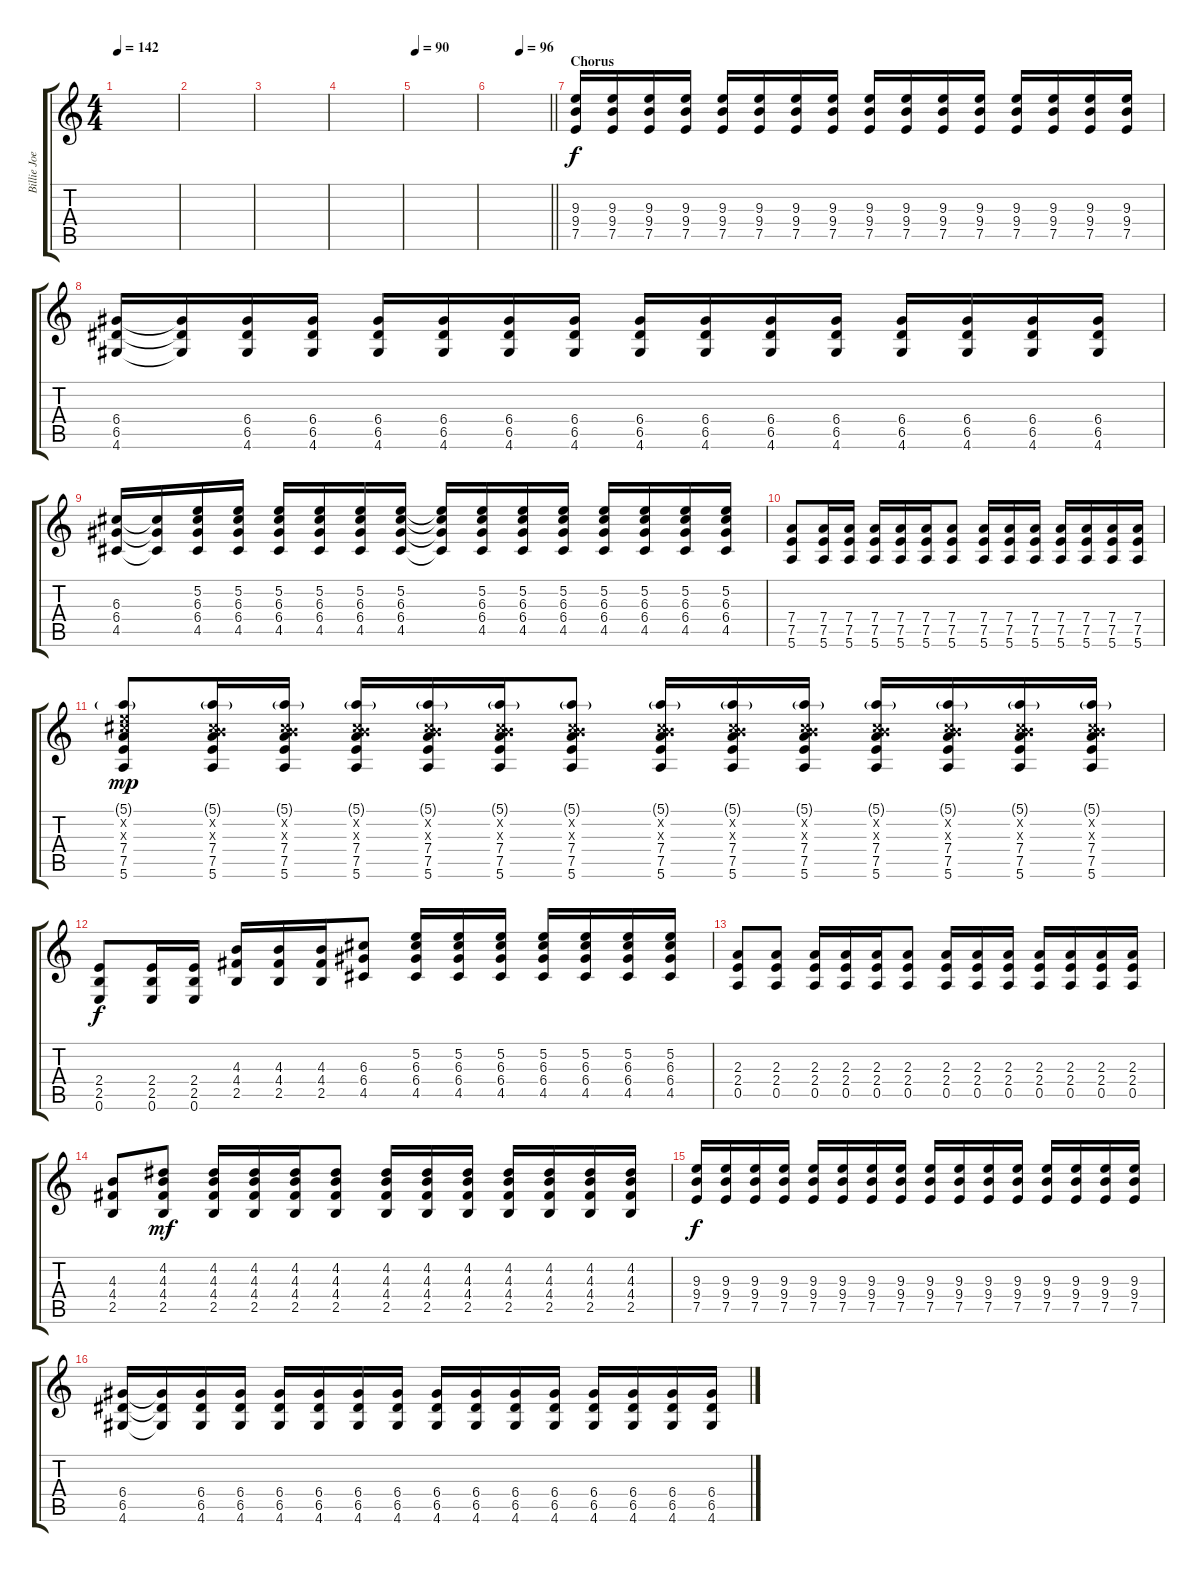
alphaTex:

\track ("Billie Joe Armstrong - Guitar" "Billie Joe") {instrument distortionguitar}
\staff {score tabs}
\tuning (E4 B3 G3 D3 A2 E2) {hide}
\ts (4 4)
\tempo 142
\clef g2
\ks c
|
|
|
|
\tempo 90
|
\tempo (96 0.5)
\barLineRight lightlight
|
\section ("" "Chorus")
(9.3 9.4 7.5).16 (9.3 9.4 7.5).16 (9.3 9.4 7.5).16 (9.3 9.4 7.5).16 (9.3 9.4 7.5).16 (9.3 9.4 7.5).16 (9.3 9.4 7.5).16 (9.3 9.4 7.5).16 (9.3 9.4 7.5).16 (9.3 9.4 7.5).16 (9.3 9.4 7.5).16 (9.3 9.4 7.5).16 (9.3 9.4 7.5).16 (9.3 9.4 7.5).16 (9.3 9.4 7.5).16 (9.3 9.4 7.5).16 |
(6.4 6.5 4.6).16 (6.4{t} 6.5{t} 4.6{t}).16 (6.4 6.5 4.6).16 (6.4 6.5 4.6).16 (6.4 6.5 4.6).16 (6.4 6.5 4.6).16 (6.4 6.5 4.6).16 (6.4 6.5 4.6).16 (6.4 6.5 4.6).16 (6.4 6.5 4.6).16 (6.4 6.5 4.6).16 (6.4 6.5 4.6).16 (6.4 6.5 4.6).16 (6.4 6.5 4.6).16 (6.4 6.5 4.6).16 (6.4 6.5 4.6).16 |
(6.3 6.4 4.5).16 (6.3{t} 6.4{t} 4.5{t}).16 (5.2 6.3 6.4 4.5).16 (5.2 6.3 6.4 4.5).16 (5.2 6.3 6.4 4.5).16 (5.2 6.3 6.4 4.5).16 (5.2 6.3 6.4 4.5).16 (5.2 6.3 6.4 4.5).16 (5.2{t} 6.3{t} 6.4{t} 4.5{t}).16 (5.2 6.3 6.4 4.5).16 (5.2 6.3 6.4 4.5).16 (5.2 6.3 6.4 4.5).16 (5.2 6.3 6.4 4.5).16 (5.2 6.3 6.4 4.5).16 (5.2 6.3 6.4 4.5).16 (5.2 6.3 6.4 4.5).16 |
(7.4 7.5 5.6).8 (7.4 7.5 5.6).16 (7.4 7.5 5.6).16 (7.4 7.5 5.6).16 (7.4 7.5 5.6).16 (7.4 7.5 5.6).16 (7.4 7.5 5.6).8 (7.4 7.5 5.6).16 (7.4 7.5 5.6).16 (7.4 7.5 5.6).16 (7.4 7.5 5.6).16 (7.4 7.5 5.6).16 (7.4 7.5 5.6).16 (7.4 7.5 5.6).16 |
(5.1{g} 5.2{x} 6.3{x} 7.4 7.5 5.6).8{dy mp} (5.1{g} 0.2{x} 6.3{x} 7.4 7.5 5.6).16 (5.1{g} 0.2{x} 6.3{x} 7.4 7.5 5.6).16 (5.1{g} 0.2{x} 6.3{x} 7.4 7.5 5.6).16 (5.1{g} 0.2{x} 6.3{x} 7.4 7.5 5.6).16 (5.1{g} 0.2{x} 6.3{x} 7.4 7.5 5.6).16 (5.1{g} 0.2{x} 6.3{x} 7.4 7.5 5.6).8 (5.1{g} 0.2{x} 6.3{x} 7.4 7.5 5.6).16 (5.1{g} 0.2{x} 6.3{x} 7.4 7.5 5.6).16 (5.1{g} 0.2{x} 6.3{x} 7.4 7.5 5.6).16 (5.1{g} 0.2{x} 6.3{x} 7.4 7.5 5.6).16 (5.1{g} 0.2{x} 6.3{x} 7.4 7.5 5.6).16 (5.1{g} 0.2{x} 6.3{x} 7.4 7.5 5.6).16 (5.1{g} 0.2{x} 6.3{x} 7.4 7.5 5.6).16 |
(2.4 2.5 0.6).8{dy f} (2.4 2.5 0.6).16 (2.4 2.5 0.6).16 (4.3 4.4 2.5).16 (4.3 4.4 2.5).16 (4.3 4.4 2.5).16 (6.3 6.4 4.5).8 (5.2 6.3 6.4 4.5).16 (5.2 6.3 6.4 4.5).16 (5.2 6.3 6.4 4.5).16 (5.2 6.3 6.4 4.5).16 (5.2 6.3 6.4 4.5).16 (5.2 6.3 6.4 4.5).16 (5.2 6.3 6.4 4.5).16 |
(2.3 2.4 0.5).8 (2.3 2.4 0.5).8 (2.3 2.4 0.5).16 (2.3 2.4 0.5).16 (2.3 2.4 0.5).16 (2.3 2.4 0.5).8 (2.3 2.4 0.5).16 (2.3 2.4 0.5).16 (2.3 2.4 0.5).16 (2.3 2.4 0.5).16 (2.3 2.4 0.5).16 (2.3 2.4 0.5).16 (2.3 2.4 0.5).16 |
(4.3 4.4 2.5).8 (4.2 4.3 4.4 2.5).8{dy mf} (4.2 4.3 4.4 2.5).16 (4.2 4.3 4.4 2.5).16 (4.2 4.3 4.4 2.5).16 (4.2 4.3 4.4 2.5).8 (4.2 4.3 4.4 2.5).16 (4.2 4.3 4.4 2.5).16 (4.2 4.3 4.4 2.5).16 (4.2 4.3 4.4 2.5).16 (4.2 4.3 4.4 2.5).16 (4.2 4.3 4.4 2.5).16 (4.2 4.3 4.4 2.5).16 |
(9.3 9.4 7.5).16{dy f} (9.3 9.4 7.5).16 (9.3 9.4 7.5).16 (9.3 9.4 7.5).16 (9.3 9.4 7.5).16 (9.3 9.4 7.5).16 (9.3 9.4 7.5).16 (9.3 9.4 7.5).16 (9.3 9.4 7.5).16 (9.3 9.4 7.5).16 (9.3 9.4 7.5).16 (9.3 9.4 7.5).16 (9.3 9.4 7.5).16 (9.3 9.4 7.5).16 (9.3 9.4 7.5).16 (9.3 9.4 7.5).16 |
(6.4 6.5 4.6).16 (6.4{t} 6.5{t} 4.6{t}).16 (6.4 6.5 4.6).16 (6.4 6.5 4.6).16 (6.4 6.5 4.6).16 (6.4 6.5 4.6).16 (6.4 6.5 4.6).16 (6.4 6.5 4.6).16 (6.4 6.5 4.6).16 (6.4 6.5 4.6).16 (6.4 6.5 4.6).16 (6.4 6.5 4.6).16 (6.4 6.5 4.6).16 (6.4 6.5 4.6).16 (6.4 6.5 4.6).16 (6.4 6.5 4.6).16
